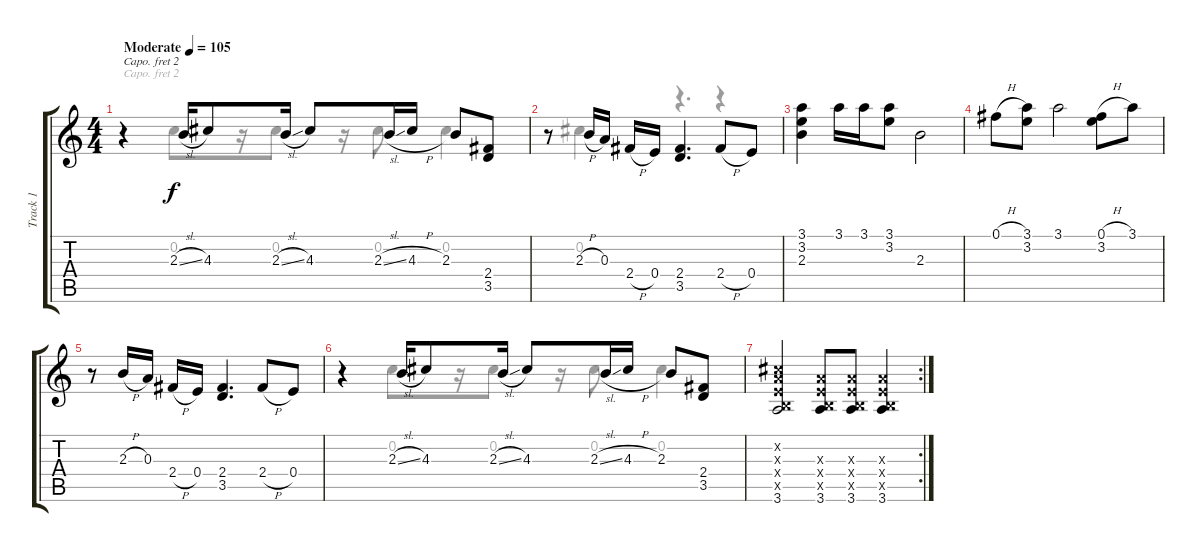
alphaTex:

\track ("Track 1" "Track 1") {instrument acousticguitarsteel}
\staff {score tabs}
\capo 2
\tuning (E4 B3 G3 D3 A2 E2) {hide}
\voice
\ts (4 4)
\tempo (105 "Moderate")
\clef g2
\ks c
r.4{dy f instrument acousticguitarsteel} 2.3{sl}.16 4.3.8 2.3{sl}.16 4.3.8 2.3{sl}.16 4.3{h}.16 2.3.8 (2.4 3.5).8 |
r.8 2.3{h}.16 0.3.16 2.4{h}.16 0.4.16 (2.4 3.5).4{d} 2.4{h}.8 0.4.8 |
(3.1 3.2 2.3).4 3.1.16 3.1.16 (3.1 3.2).8 2.3.2 |
0.1{h}.8 (3.1 3.2).8 3.1.2 (0.1{h} 3.2).8 3.1.8 |
r.8 2.3{h}.16 0.3.16 2.4{h}.16 0.4.16 (2.4 3.5).4{d} 2.4{h}.8 0.4.8 |
r.4 2.3{sl}.16 4.3.8 2.3{sl}.16 4.3.8 2.3{sl}.16 4.3{h}.16 2.3.8 (2.4 3.5).8 |
\rc 2
(0.2{x} 0.3{x} 0.4{x} 0.5{x} 3.6).2 (0.3{x} 0.4{x} 0.5{x} 3.6).8 (0.3{x} 0.4{x} 0.5{x} 3.6).8 (0.3{x} 0.4{x} 0.5{x} 3.6).4 |
|
|
|
|
|
|
|
|
\voice
\clef g2
\ottava regular
\simile none
\ks c
r.4{dy f} 0.2.8 r.16 0.2.8 r.16 0.2.8 0.2.4 |
r.8 0.2.4 r.4{d} r.4 |
|
|
|
r.4 0.2.8 r.16 0.2.8 r.16 0.2.8 0.2.4 |
|
|
|
|
|
|
|
|
|
